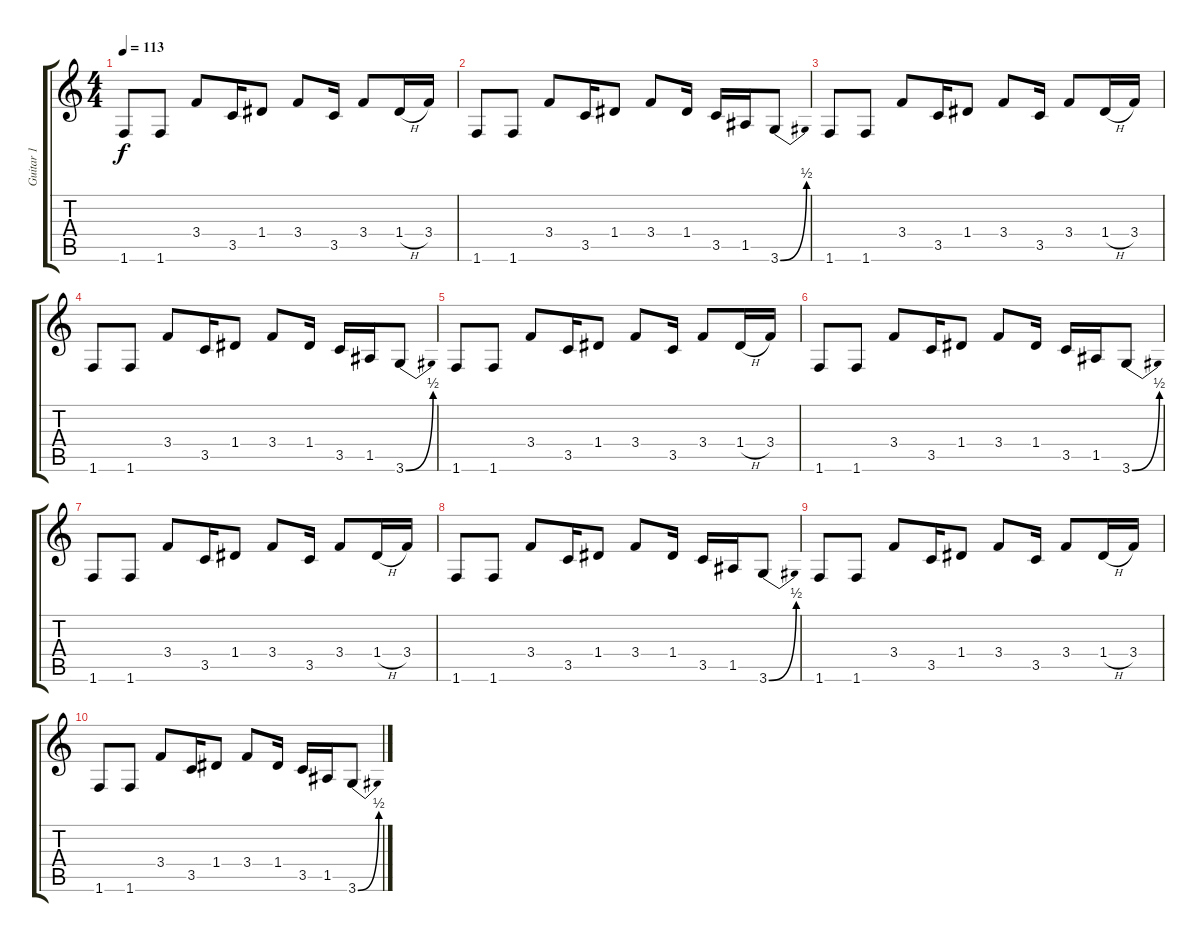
\track ("Guitar 1" "Guitar 1") {instrument electricguitarjazz}
\staff {score tabs}
\tuning (E4 B3 G3 D3 A2 E2) {hide}
\ts (4 4)
\tempo 113
\clef g2
\ks c
1.6.8{dy f} 1.6.8 3.4.8 3.5.16 1.4.8 3.4.8 3.5.16 3.4.8 1.4{h}.16 3.4.16 |
1.6.8 1.6.8 3.4.8 3.5.16 1.4.8 3.4.8 1.4.16 3.5.16 1.5.16 3.6{be (bend 0 0 60 2)}.8 |
1.6.8 1.6.8 3.4.8 3.5.16 1.4.8 3.4.8 3.5.16 3.4.8 1.4{h}.16 3.4.16 |
1.6.8{volume 12 instrument electricguitarclean} 1.6.8 3.4.8 3.5.16 1.4.8 3.4.8 1.4.16 3.5.16 1.5.16 3.6{be (bend 0 0 60 2)}.8 |
1.6.8 1.6.8 3.4.8 3.5.16 1.4.8 3.4.8 3.5.16 3.4.8 1.4{h}.16 3.4.16 |
1.6.8 1.6.8 3.4.8 3.5.16 1.4.8 3.4.8 1.4.16 3.5.16 1.5.16 3.6{be (bend 0 0 60 2)}.8 |
1.6.8 1.6.8 3.4.8 3.5.16 1.4.8 3.4.8 3.5.16 3.4.8 1.4{h}.16 3.4.16 |
1.6.8 1.6.8 3.4.8 3.5.16 1.4.8 3.4.8 1.4.16 3.5.16 1.5.16 3.6{be (bend 0 0 60 2)}.8 |
1.6.8 1.6.8 3.4.8 3.5.16 1.4.8 3.4.8 3.5.16 3.4.8 1.4{h}.16 3.4.16 |
1.6.8 1.6.8 3.4.8 3.5.16 1.4.8 3.4.8 1.4.16 3.5.16 1.5.16 3.6{be (bend 0 0 60 2)}.8
